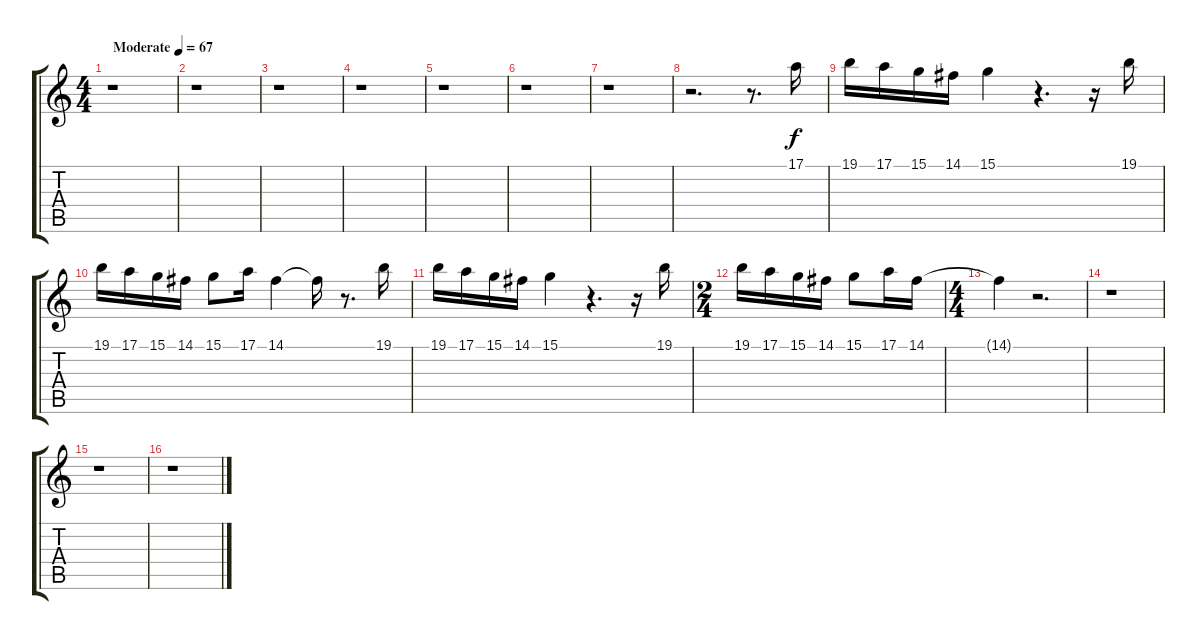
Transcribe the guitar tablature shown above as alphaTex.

\track "" {instrument electricgrandpiano}
\staff {score tabs}
\tuning (E4 B3 G3 D3 A2 E2) {hide}
\ts (4 4)
\tempo (67 "Moderate")
\clef g2
\ks c
r.1{dy f instrument electricgrandpiano} |
r.1 |
r.1 |
r.1 |
r.1 |
r.1 |
r.1 |
r.2{d} r.8{d} 17.1.16 |
19.1.16 17.1.16 15.1.16 14.1.16 15.1.4 r.4{d} r.16 19.1.16 |
19.1.16 17.1.16 15.1.16 14.1.16 15.1.8 17.1.16 14.1.4 14.1{t}.16 r.8{d} 19.1.16 |
19.1.16 17.1.16 15.1.16 14.1.16 15.1.4 r.4{d} r.16 19.1.16 |
\ts (2 4)
19.1.16 17.1.16 15.1.16 14.1.16 15.1.8 17.1.16 14.1.16 |
\ts (4 4)
14.1{t}.4 r.2{d} |
r.1 |
r.1 |
r.1
